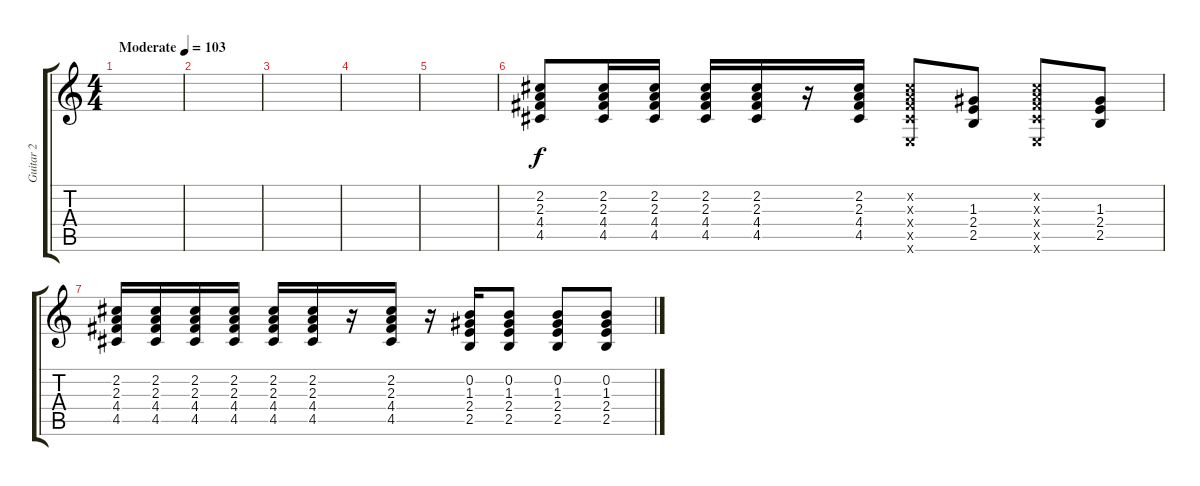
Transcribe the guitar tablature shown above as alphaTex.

\track ("Guitar 2" "Guitar 2") {instrument acousticguitarsteel}
\staff {score tabs}
\tuning (E4 B3 G3 D3 A2 E2) {hide}
\ts (4 4)
\tempo (103 "Moderate")
\clef g2
\ks c
|
|
|
|
|
(2.2 2.3 4.4 4.5).8 (2.2 2.3 4.4 4.5).16 (2.2 2.3 4.4 4.5).16 (2.2 2.3 4.4 4.5).16 (2.2 2.3 4.4 4.5).16 r.16 (2.2 2.3 4.4 4.5).16 (2.2{x} 2.3{x} 4.4{x} 4.5{x} 0.6{x}).8 (1.3 2.4 2.5).8 (2.2{x} 2.3{x} 4.4{x} 4.5{x} 0.6{x}).8 (1.3 2.4 2.5).8 |
(2.2 2.3 4.4 4.5).16 (2.2 2.3 4.4 4.5).16 (2.2 2.3 4.4 4.5).16 (2.2 2.3 4.4 4.5).16 (2.2 2.3 4.4 4.5).16 (2.2 2.3 4.4 4.5).16 r.16 (2.2 2.3 4.4 4.5).16 r.16 (0.2 1.3 2.4 2.5).16 (0.2 1.3 2.4 2.5).8 (0.2 1.3 2.4 2.5).8 (0.2 1.3 2.4 2.5).8
